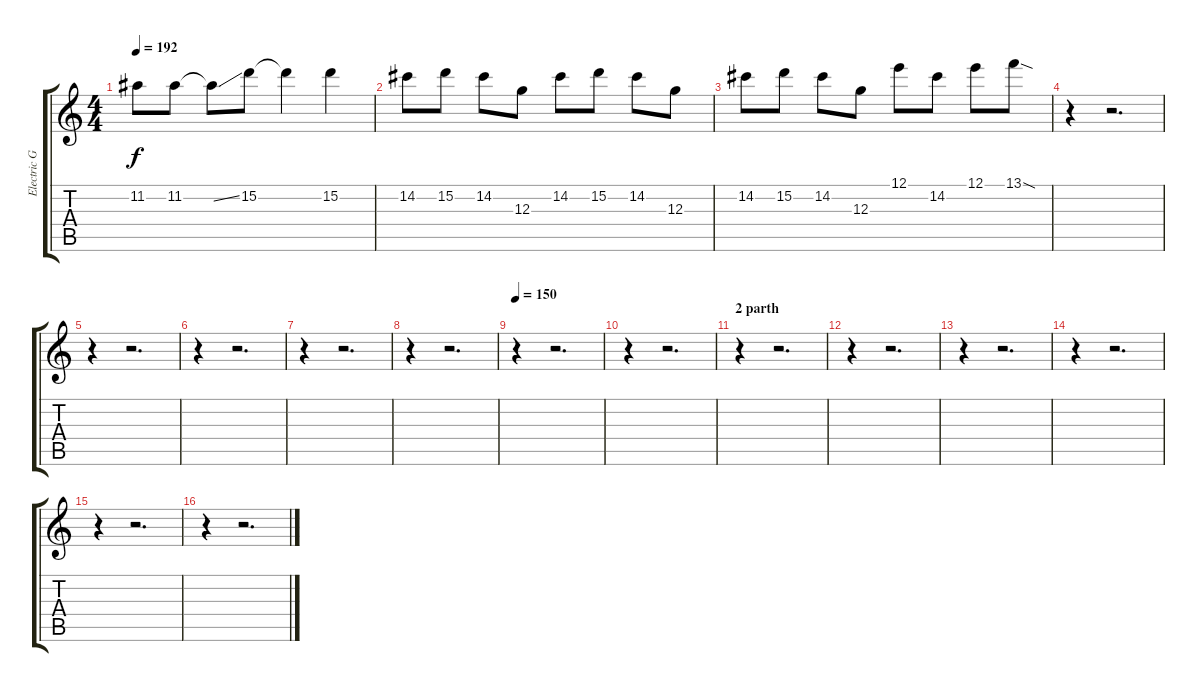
\track ("Electric Guitar" "Electric G") {instrument distortionguitar}
\staff {score tabs}
\tuning (E4 B3 G3 D3 A2 D2) {hide}
\ts (4 4)
\tempo 192
\clef g2
\ks c
11.2{t}.8{dy f} 11.2.8 11.2{ss t}.8 15.2.8 15.2{t}.4 15.2.4 |
14.2.8 15.2.8 14.2.8 12.3.8 14.2.8 15.2.8 14.2.8 12.3.8 |
14.2.8 15.2.8 14.2.8 12.3.8 12.1.8 14.2.8 12.1.8 13.1{sod}.8 |
r.4 r.2{d} |
r.4 r.2{d} |
r.4 r.2{d} |
r.4 r.2{d} |
r.4 r.2{d} |
\tempo 150
r.4 r.2{d} |
r.4 r.2{d} |
\section ("" "2 parth")
r.4 r.2{d} |
r.4 r.2{d} |
r.4 r.2{d} |
r.4 r.2{d} |
r.4 r.2{d} |
r.4 r.2{d}
